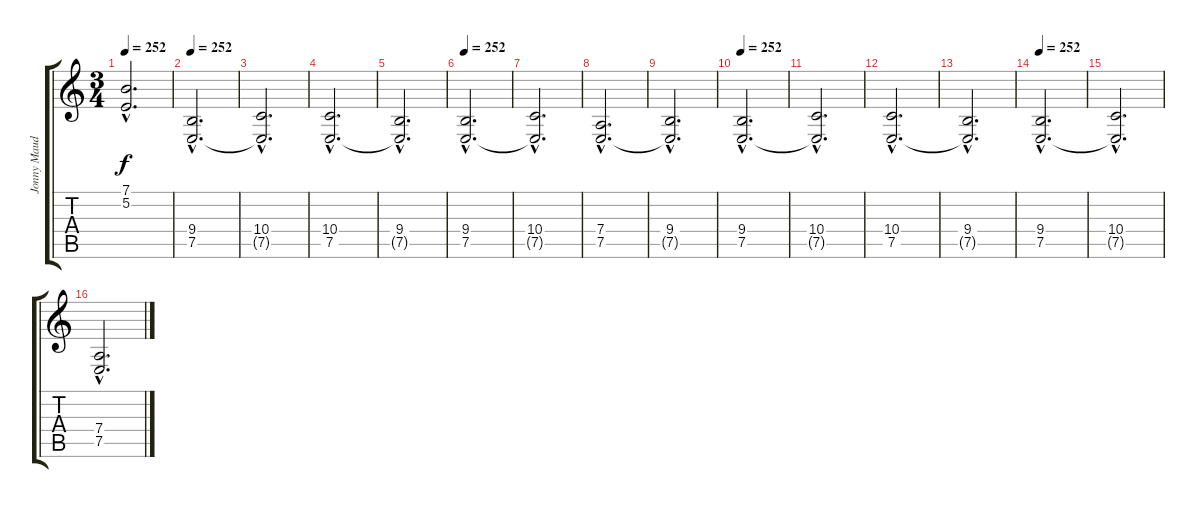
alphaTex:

\track ("Jonny Maudling (Choir)" "Jonny Maud") {instrument choiraahs}
\staff {score tabs}
\tuning (E4 B3 G3 D3 A2 E2) {hide}
\ts (3 4)
\tempo 252
\clef g2
\ks c
(7.1{hac t} 5.2{hac t}).2{d dy f} |
\tempo 252
(9.4{hac} 7.5{hac}).2{d} |
(10.4{hac} 7.5{hac t}).2{d} |
(10.4{hac} 7.5{hac}).2{d} |
(9.4{hac} 7.5{hac t}).2{d} |
\tempo 252
(9.4{hac} 7.5{hac}).2{d} |
(10.4{hac} 7.5{hac t}).2{d} |
(7.4{hac} 7.5{hac}).2{d} |
(9.4{hac} 7.5{hac t}).2{d} |
\tempo 252
(9.4{hac} 7.5{hac}).2{d} |
(10.4{hac} 7.5{hac t}).2{d} |
(10.4{hac} 7.5{hac}).2{d} |
(9.4{hac} 7.5{hac t}).2{d} |
\tempo 252
(9.4{hac} 7.5{hac}).2{d} |
(10.4{hac} 7.5{hac t}).2{d} |
(7.4{hac} 7.5{hac}).2{d}
